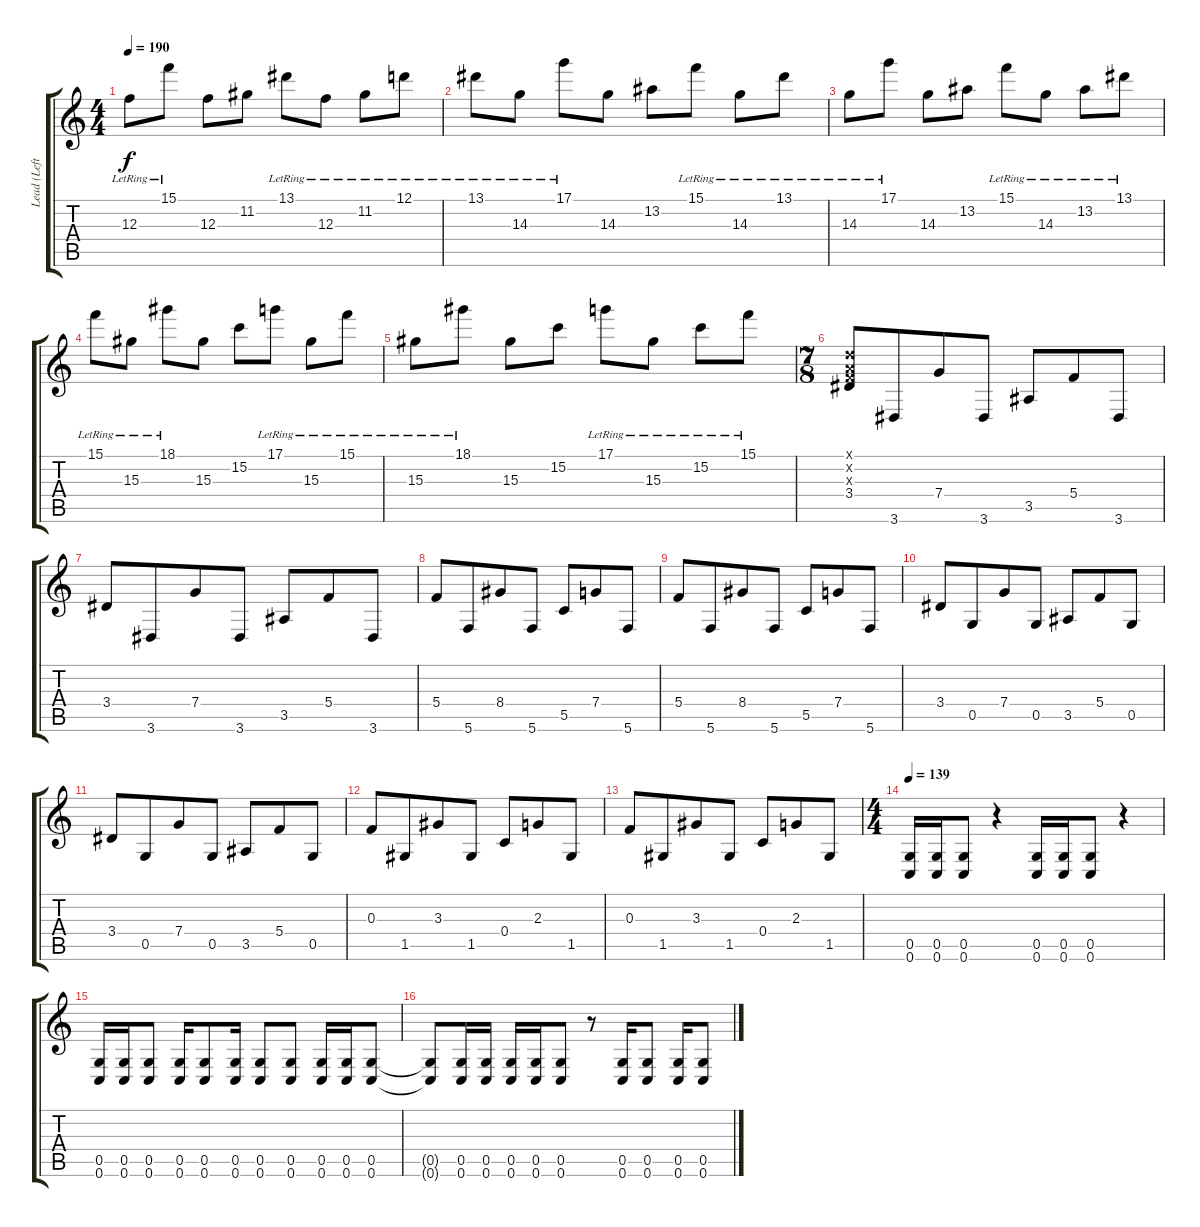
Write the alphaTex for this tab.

\track ("Lead (Left)" "Lead (Left") {instrument distortionguitar}
\staff {score tabs}
\tuning (D4 A3 F3 C3 G2 C2) {hide}
\ts (4 4)
\tempo 190
\clef g2
\ks c
12.3{lr}.8{dy f} 15.1{lr}.8 12.3.8 11.2.8 13.1{lr}.8 12.3{lr}.8 11.2{lr}.8 12.1{lr}.8 |
13.1{lr}.8 14.3{lr}.8 17.1{lr}.8 14.3.8 13.2.8 15.1{lr}.8 14.3{lr}.8 13.1{lr}.8 |
14.3{lr}.8 17.1{lr}.8 14.3.8 13.2.8 15.1{lr}.8 14.3{lr}.8 13.2{lr}.8 13.1{lr}.8 |
15.1{lr}.8 15.3{lr}.8 18.1{lr}.8 15.3.8 15.2.8 17.1{lr}.8 15.3{lr}.8 15.1{lr}.8 |
15.3{lr}.8 18.1{lr}.8 15.3.8 15.2.8 17.1{lr}.8 15.3{lr}.8 15.2{lr}.8 15.1{lr}.8 |
\ts (7 8)
(0.1{x} 0.2{x} 0.3{x} 3.4).8 3.6.8 7.4.8 3.6.8 3.5.8 5.4.8 3.6.8 |
3.4.8 3.6.8 7.4.8 3.6.8 3.5.8 5.4.8 3.6.8 |
5.4.8 5.6.8 8.4.8 5.6.8 5.5.8 7.4.8 5.6.8 |
5.4.8 5.6.8 8.4.8 5.6.8 5.5.8 7.4.8 5.6.8 |
3.4.8 0.5.8 7.4.8 0.5.8 3.5.8 5.4.8 0.5.8 |
3.4.8 0.5.8 7.4.8 0.5.8 3.5.8 5.4.8 0.5.8 |
0.3.8 1.5.8 3.3.8 1.5.8 0.4.8 2.3.8 1.5.8 |
0.3.8 1.5.8 3.3.8 1.5.8 0.4.8 2.3.8 1.5.8 |
\ts (4 4)
\tempo 139
(0.5 0.6).16 (0.5 0.6).16 (0.5 0.6).8 r.4 (0.5 0.6).16 (0.5 0.6).16 (0.5 0.6).8 r.4 |
(0.5 0.6).16 (0.5 0.6).16 (0.5 0.6).8 (0.5 0.6).16 (0.5 0.6).8 (0.5 0.6).16 (0.5 0.6).8 (0.5 0.6).8 (0.5 0.6).16 (0.5 0.6).16 (0.5 0.6).8 |
(0.5{t} 0.6{t}).8 (0.5 0.6).16 (0.5 0.6).16 (0.5 0.6).16 (0.5 0.6).16 (0.5 0.6).8 r.8 (0.5 0.6).16 (0.5 0.6).8 (0.5 0.6).16 (0.5 0.6).8
